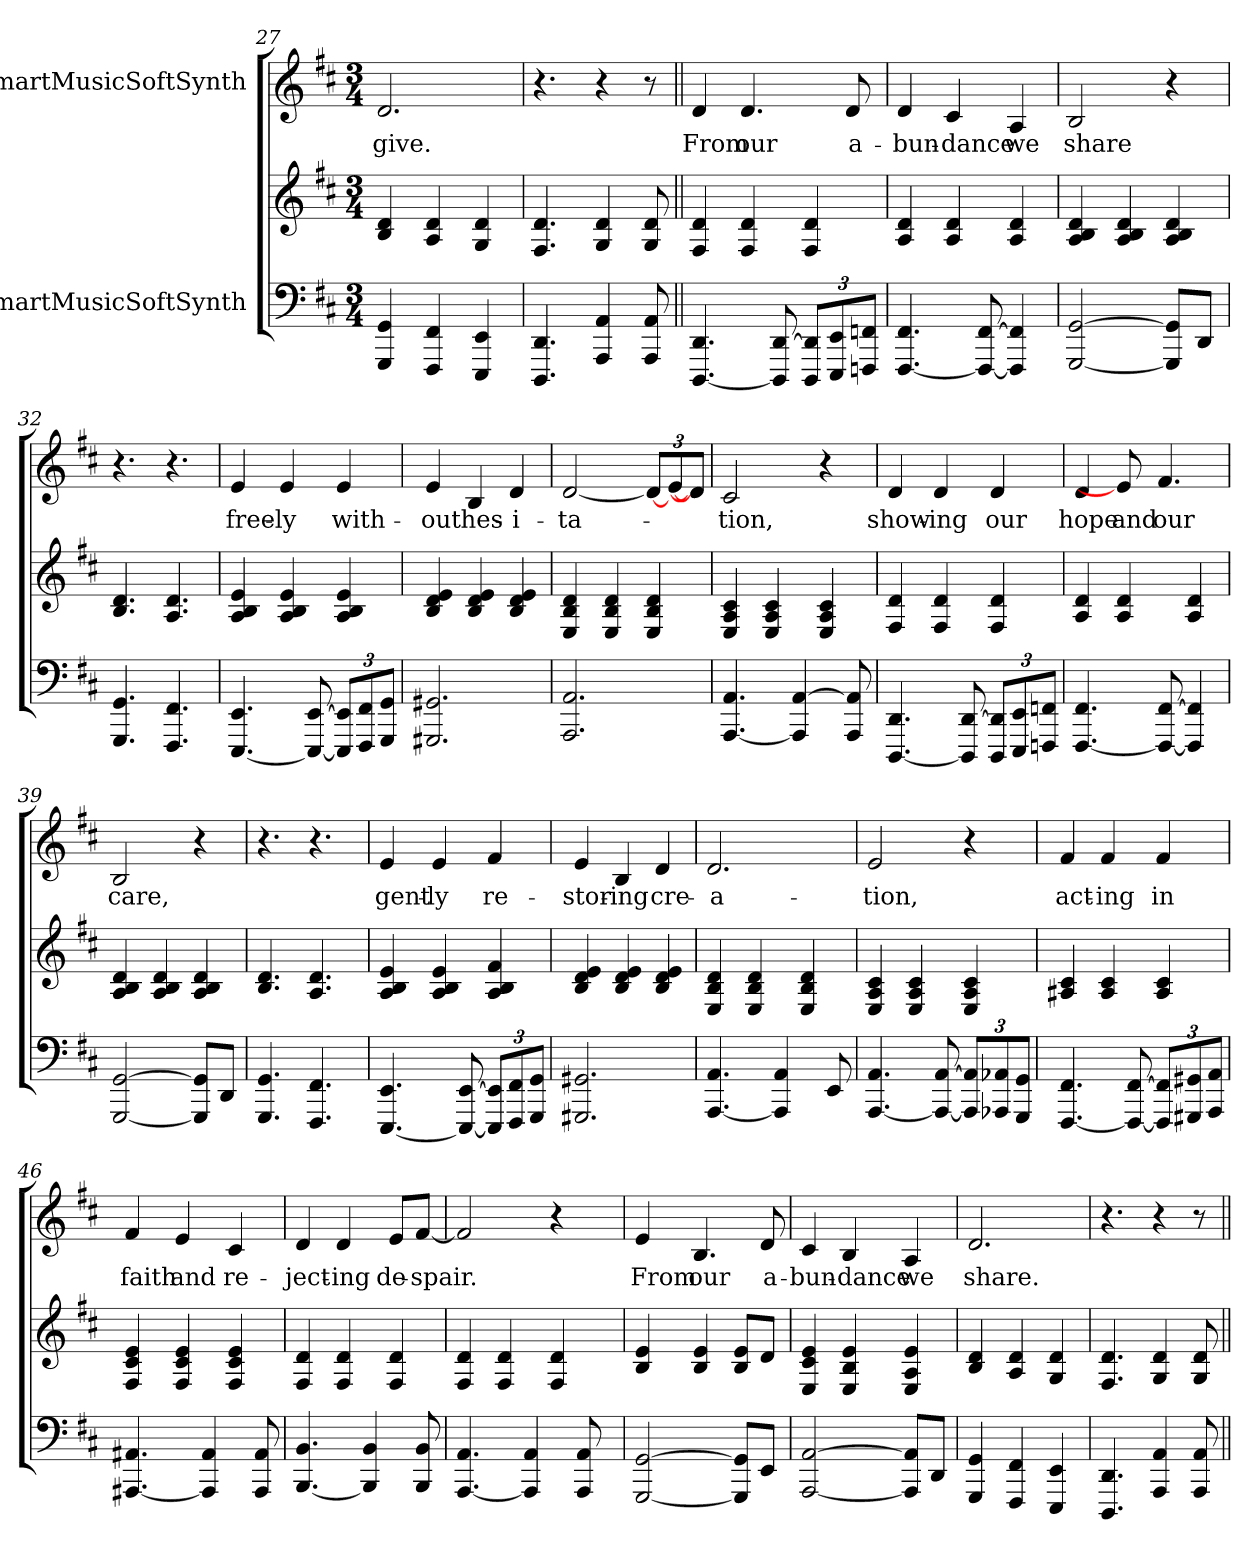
**kern	**kern	**kern	**text
*part2	*part2	*part1	*part1
*staff3	*staff2	*staff1	*staff1
*I"SmartMusicSoftSynth	*	*I"SmartMusicSoftSynth	*
*clefF4	*clefG2	*clefG2	*
*k[f#c#]	*k[f#c#]	*k[f#c#]	*
*M3/4	*M3/4	*M3/4	*
=27	=27	=27	=27
!	!	!	!LO:LY:b
4GGG/ 4GG/	4B/ 4d/	2.d/	give.
4FFF#/ 4FF#/	4A/ 4d/	.	.
4EEE/ 4EE/	4G/ 4d/	.	.
=28	=28	=28	=28
4.DDD/ 4.DD/	4.F#/ 4.d/	4.r	.
4AAA/ 4AA/	4G/ 4d/	4r	.
8AAA/ 8AA/	8G/ 8d/	8r	.
=29||	=29||	=29||	=29||
!	!	!	!LO:LY:b
[4.DDD/ 4.DD/	4F#/ 4d/	4d/	From
!	!	!	!LO:LY:b
.	4F#/ 4d/	4.d/	our
8DDD/] [8DD/	.	.	.
*Xbrackettup	*	*	*
12DDD/ 12DD/]L	4F#/ 4d/	.	.
12EEE/ 12EE/	.	.	.
!	!	!	!LO:LY:b
.	.	8d/	a-
12FFFn/ 12FFn/J	.	.	.
!!LO:LB:g=z
=30	=30	=30	=30
!	!	!	!LO:LY:b
[4.FFF#/ 4.FF#/	4A/ 4d/	4d/	-bun-
!	!	!	!LO:LY:b
.	4A/ 4d/	4c#/	-dance
8FFF#/_ [8FF#/	.	.	.
!	!	!	!LO:LY:b
4FFF#/] 4FF#/]	4A/ 4d/	4A/	we
=31	=31	=31	=31
!	!	!	!LO:LY:b
[2GGG/ [2GG/	4A/ 4B/ 4d/	2B/	share
.	4A/ 4B/ 4d/	.	.
8GGG/] 8GG/]L	4A/ 4B/ 4d/	4r	.
8DD/J	.	.	.
!!LO:LB:g=z
=32	=32	=32	=32
4.GGG/ 4.GG/	4.B/ 4.d/	4.r	.
4.FFF#/ 4.FF#/	4.A/ 4.d/	4.r	.
=33	=33	=33	=33
!	!	!	!LO:LY:b
[4.EEE/ 4.EE/	4A/ 4B/ 4e/	4e/	free-
!	!	!	!LO:LY:b
.	4A/ 4B/ 4e/	4e/	-ly
8EEE/_ [8EE/	.	.	.
!	!	!	!LO:LY:b
12EEE/] 12EE/]L	4A/ 4B/ 4e/	4e/	with-
12FFF#/ 12FF#/	.	.	.
12GGG/ 12GG/J	.	.	.
=34	=34	=34	=34
!	!	!	!LO:LY:b
2.GGG#X/ 2.GG#X/	4B/ 4d/ 4e/	4e/	-out
!	!	!	!LO:LY:b
.	4B/ 4d/ 4e/	4B/	hes-
!	!	!	!LO:LY:b
.	4B/ 4d/ 4e/	4d/	-i-
=35	=35	=35	=35
!	!	!	!LO:LY:b
2.AAA/ 2.AA/	4E/ 4B/ 4d/	[2d/	-ta-
.	4E/ 4B/ 4d/	.	.
*	*	*Xbrackettup	*
.	4E/ 4B/ 4d/	12d/L_	.
.	.	[12e/	.
.	.	12d/J]	.
=36	=36	=36	=36
!	!	!	!LO:LY:b
[4.AAA/ 4.AA/	4E/ 4A/ 4c#/	2c#/	-tion,
.	4E/ 4A/ 4c#/	.	.
4AAA/] [4AA/	.	.	.
.	4E/ 4A/ 4c#/	4r	.
8AAA/ 8AA/]	.	.	.
!!LO:LB:g=z
=37	=37	=37	=37
!	!	!	!LO:LY:b
[4.DDD/ 4.DD/	4F#/ 4d/	4d/	show-
!	!	!	!LO:LY:b
.	4F#/ 4d/	4d/	-ing
8DDD/] [8DD/	.	.	.
!	!	!	!LO:LY:b
12DDD/ 12DD/]L	4F#/ 4d/	4d/	our
12EEE/ 12EE/	.	.	.
12FFFn/ 12FFn/J	.	.	.
=38	=38	=38	=38
!	!	!	!LO:LY:b
[4.FFF#/ 4.FF#/	4A/ 4d/	4d/	hope
!	!	!	!LO:LY:b
.	4A/ 4d/	8e/]	and
!	!	!	!LO:LY:b
8FFF#/_ [8FF#/	.	4.f#/	our
4FFF#/] 4FF#/]	4A/ 4d/	.	.
=39	=39	=39	=39
!	!	!	!LO:LY:b
[2GGG/ [2GG/	4A/ 4B/ 4d/	2B/	care,
.	4A/ 4B/ 4d/	.	.
8GGG/] 8GG/]L	4A/ 4B/ 4d/	4r	.
8DD/J	.	.	.
=40	=40	=40	=40
4.GGG/ 4.GG/	4.B/ 4.d/	4.r	.
4.FFF#/ 4.FF#/	4.A/ 4.d/	4.r	.
!!LO:LB:g=z
=41	=41	=41	=41
!	!	!	!LO:LY:b
[4.EEE/ 4.EE/	4A/ 4B/ 4e/	4e/	gent-
!	!	!	!LO:LY:b
.	4A/ 4B/ 4e/	4e/	-ly
8EEE/_ [8EE/	.	.	.
!	!	!	!LO:LY:b
12EEE/] 12EE/]L	4A/ 4B/ 4f#/	4f#/	re-
12FFF#/ 12FF#/	.	.	.
12GGG/ 12GG/J	.	.	.
!!LO:LB:g=z
=42	=42	=42	=42
!	!	!	!LO:LY:b
2.GGG#X/ 2.GG#X/	4B/ 4d/ 4e/	4e/	-stor-
!	!	!	!LO:LY:b
.	4B/ 4d/ 4e/	4B/	-ing
!	!	!	!LO:LY:b
.	4B/ 4d/ 4e/	4d/	cre-
=43	=43	=43	=43
!	!	!	!LO:LY:b
[4.AAA/ 4.AA/	4E/ 4B/ 4d/	2.d/	-a-
.	4E/ 4B/ 4d/	.	.
4AAA/] 4AA/	.	.	.
.	4E/ 4B/ 4d/	.	.
8EE/	.	.	.
=44	=44	=44	=44
!	!	!	!LO:LY:b
[4.AAA/ 4.AA/	4E/ 4A/ 4c#/	2e/	-tion,
.	4E/ 4A/ 4c#/	.	.
8AAA/_ [8AA/	.	.	.
12AAA/] 12AA/]L	4E/ 4A/ 4c#/	4r	.
12AAA-X/ 12AA-X/	.	.	.
12GGG/ 12GG/J	.	.	.
=45	=45	=45	=45
!	!	!	!LO:LY:b
[4.FFF#/ 4.FF#/	4A#X/ 4c#/	4f#/	act-
!	!	!	!LO:LY:b
.	4A#/ 4c#/	4f#/	-ing
8FFF#/_ [8FF#/	.	.	.
!	!	!	!LO:LY:b
12FFF#/] 12FF#/]L	4A#/ 4c#/	4f#/	in
12GGG#X/ 12GG#X/	.	.	.
12AAA/ 12AA/J	.	.	.
!!LO:LB:g=z
=46	=46	=46	=46
!	!	!	!LO:LY:b
[4.AAA#X/ 4.AA#X/	4F#/ 4c#/ 4e/	4f#/	faith
!	!	!	!LO:LY:b
.	4F#/ 4c#/ 4e/	4e/	and
4AAA#/] 4AA#/	.	.	.
!	!	!	!LO:LY:b
.	4F#/ 4c#/ 4e/	4c#/	re-
8AAA#/ 8AA#/	.	.	.
!!LO:LB:g=z
=47	=47	=47	=47
!	!	!	!LO:LY:b
[4.BBB/ 4.BB/	4F#/ 4d/	4d/	-ject-
!	!	!	!LO:LY:b
.	4F#/ 4d/	4d/	-ing
4BBB/] 4BB/	.	.	.
!	!	!	!LO:LY:b
.	4F#/ 4d/	8e/L	de-
!	!	!	!LO:LY:b
8BBB/ 8BB/	.	[8f#/J	-spair.
=48	=48	=48	=48
[4.AAA/ 4.AA/	4F#/ 4d/	2f#/]	.
.	4F#/ 4d/	.	.
4AAA/] 4AA/	.	.	.
.	4F#/ 4d/	4r	.
8AAA/ 8AA/	.	.	.
=49	=49	=49	=49
!	!	!	!LO:LY:b
[2GGG/ [2GG/	4B/ 4e/	4e/	From
!	!	!	!LO:LY:b
.	4B/ 4e/	4.B/	our
8GGG/] 8GG/]L	8B/ 8e/L	.	.
!	!	!	!LO:LY:b
8EE/J	8d/J	8d/	a-
=50	=50	=50	=50
!	!	!	!LO:LY:b
[2AAA/ [2AA/	4E/ 4c#/ 4e/	4c#/	-bun-
!	!	!	!LO:LY:b
.	4E/ 4B/ 4e/	4B/	-dance
!	!	!	!LO:LY:b
8AAA/] 8AA/]L	4E/ 4A/ 4e/	4A/	we
8DD/J	.	.	.
=51	=51	=51	=51
!	!	!	!LO:LY:b
4GGG/ 4GG/	4B/ 4d/	2.d/	share.
4FFF#/ 4FF#/	4A/ 4d/	.	.
4EEE/ 4EE/	4G/ 4d/	.	.
!!LO:LB:g=z
=52	=52	=52	=52
4.DDD/ 4.DD/	4.F#/ 4.d/	4.r	.
4AAA/ 4AA/	4G/ 4d/	4r	.
8AAA/ 8AA/	8G/ 8d/	8r	.
=||	=||	=||	=||
*-	*-	*-	*-
